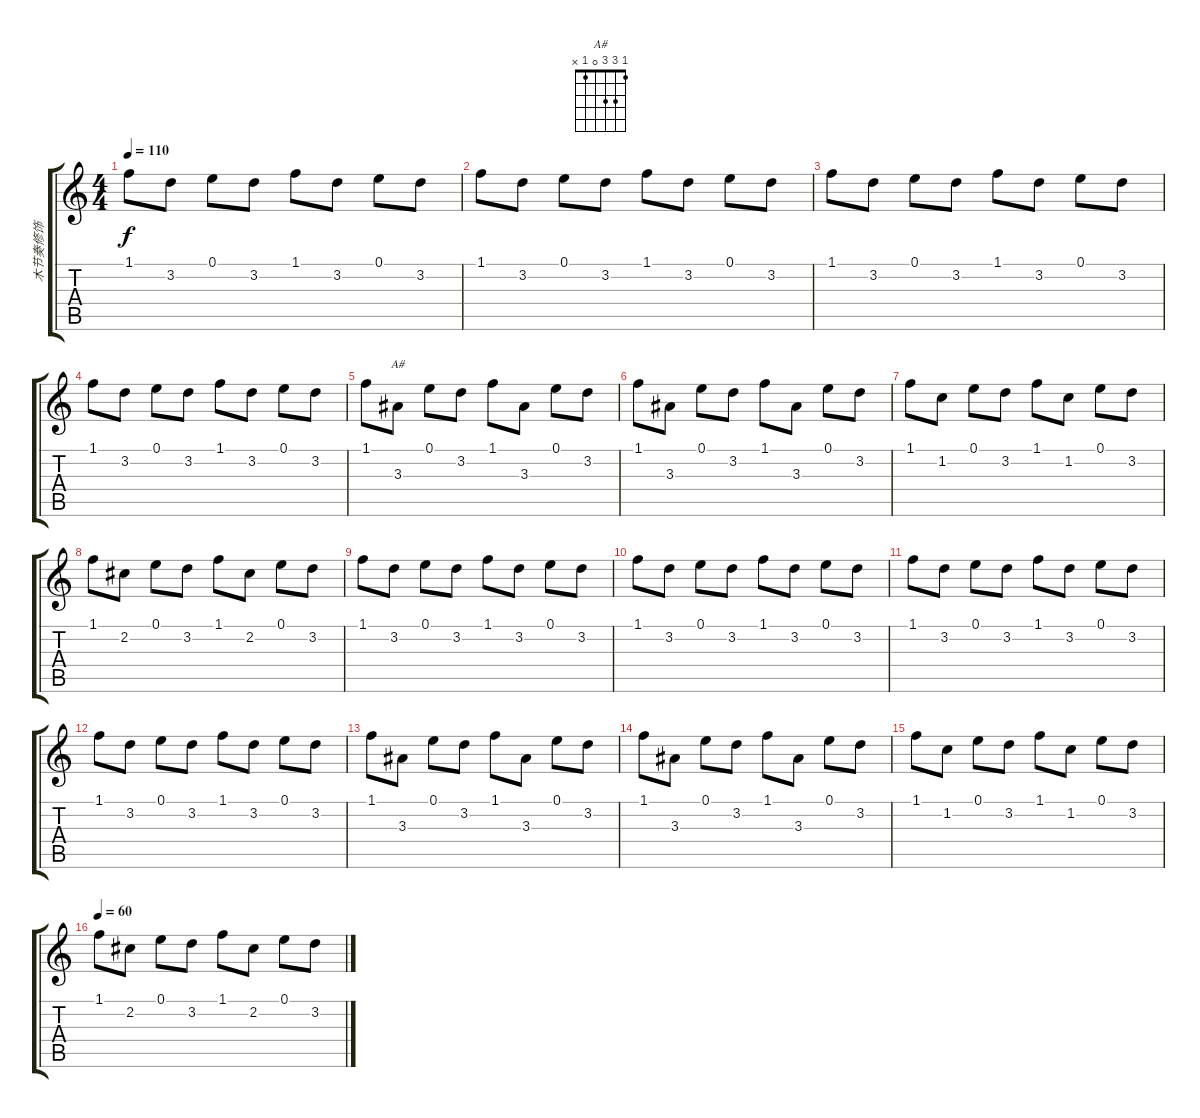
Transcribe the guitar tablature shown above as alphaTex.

\track ("木节奏修饰" "木节奏修饰") {instrument banjo}
\staff {score tabs}
\tuning (E4 B3 G3 D3 A2 E2) {hide}
\displaytranspose 12
\chord ("A#" 1 3 3 0 1 x)
\ts (4 4)
\tempo 110
\clef g2
\ks c
1.1.8{dy f} 3.2.8 0.1.8 3.2.8 1.1.8 3.2.8 0.1.8 3.2.8 |
1.1.8 3.2.8 0.1.8 3.2.8 1.1.8 3.2.8 0.1.8 3.2.8 |
1.1.8 3.2.8 0.1.8 3.2.8 1.1.8 3.2.8 0.1.8 3.2.8 |
1.1.8 3.2.8 0.1.8 3.2.8 1.1.8 3.2.8 0.1.8 3.2.8 |
1.1.8 3.3.8{ch "A#"} 0.1.8 3.2.8 1.1.8 3.3.8 0.1.8 3.2.8 |
1.1.8 3.3.8 0.1.8 3.2.8 1.1.8 3.3.8 0.1.8 3.2.8 |
1.1.8 1.2.8 0.1.8 3.2.8 1.1.8 1.2.8 0.1.8 3.2.8 |
1.1.8 2.2.8 0.1.8 3.2.8 1.1.8 2.2.8 0.1.8 3.2.8 |
1.1.8 3.2.8 0.1.8 3.2.8 1.1.8 3.2.8 0.1.8 3.2.8 |
1.1.8 3.2.8 0.1.8 3.2.8 1.1.8 3.2.8 0.1.8 3.2.8 |
1.1.8 3.2.8 0.1.8 3.2.8 1.1.8 3.2.8 0.1.8 3.2.8 |
1.1.8 3.2.8 0.1.8 3.2.8 1.1.8 3.2.8 0.1.8 3.2.8 |
1.1.8 3.3.8 0.1.8 3.2.8 1.1.8 3.3.8 0.1.8 3.2.8 |
1.1.8 3.3.8 0.1.8 3.2.8 1.1.8 3.3.8 0.1.8 3.2.8 |
1.1.8 1.2.8 0.1.8 3.2.8 1.1.8 1.2.8 0.1.8 3.2.8 |
\tempo 60
1.1.8 2.2.8 0.1.8 3.2.8 1.1.8 2.2.8 0.1.8 3.2.8
